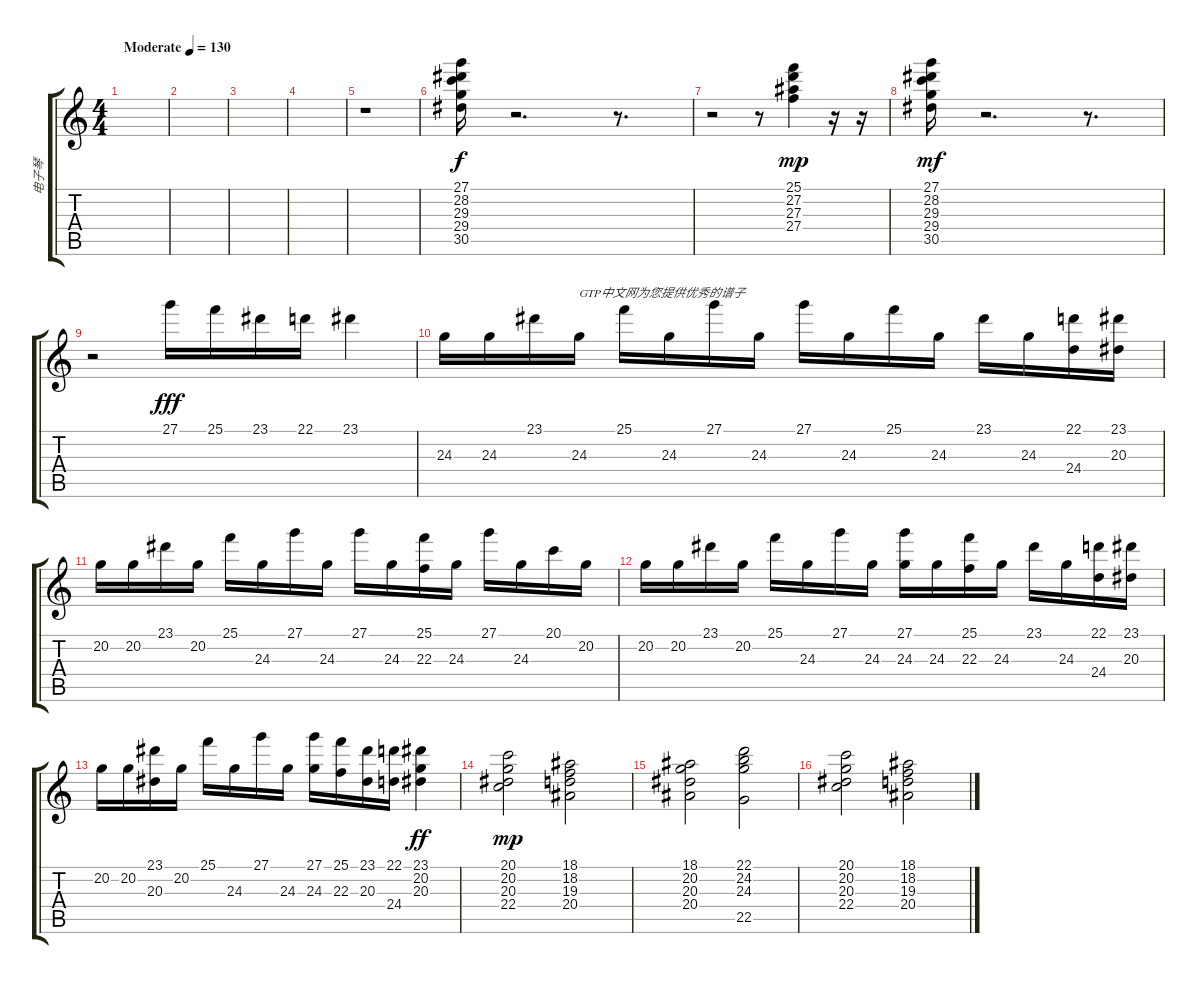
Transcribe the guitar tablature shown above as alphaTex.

\track ("电子琴" "电子琴") {instrument stringensemble1}
\staff {score tabs}
\tuning (E4 B3 G3 D3 A2 E2) {hide}
\ts (4 4)
\tempo (130 "Moderate")
\clef g2
\ks c
|
|
|
|
r.1 |
(27.1 28.2 29.3 29.4 30.5).16 r.2{d} r.8{d} |
r.2 r.8 (25.1 27.2 27.3 27.4).4{dy mp} r.16 r.16 |
(27.1 28.2 29.3 29.4 30.5).16{dy mf} r.2{d} r.8{d} |
r.2 27.1.16{dy fff} 25.1.16 23.1.16 22.1.16 23.1.4 |
24.3.16 24.3.16 23.1.16 24.3.16{txt "GTP中文网为您提供优秀的谱子"} 25.1.16 24.3.16 27.1.16 24.3.16 27.1.16 24.3.16 25.1.16 24.3.16 23.1.16 24.3.16 (22.1 24.4).16 (23.1 20.3).16 |
20.2.16 20.2.16 23.1.16 20.2.16 25.1.16 24.3.16 27.1.16 24.3.16 27.1.16 24.3.16 (25.1 22.3).16 24.3.16 27.1.16 24.3.16 20.1.16 20.2.16 |
20.2.16 20.2.16 23.1.16 20.2.16 25.1.16 24.3.16 27.1.16 24.3.16 (27.1 24.3).16 24.3.16 (25.1 22.3).16 24.3.16 23.1.16 24.3.16 (22.1 24.4).16 (23.1 20.3).16 |
20.2.16 20.2.16 (23.1 20.3).16 20.2.16 25.1.16 24.3.16 27.1.16 24.3.16 (27.1 24.3).16 (25.1 22.3).16 (23.1 20.3).16 (22.1 24.4).16 (23.1 20.2 20.3).4{dy ff} |
(20.1 20.2 20.3 22.4).2{dy mp} (18.1 18.2 19.3 20.4).2 |
(18.1 20.2 20.3 20.4).2 (22.1 24.2 24.3 22.5).2 |
(20.1 20.2 20.3 22.4).2 (18.1 18.2 19.3 20.4).2
